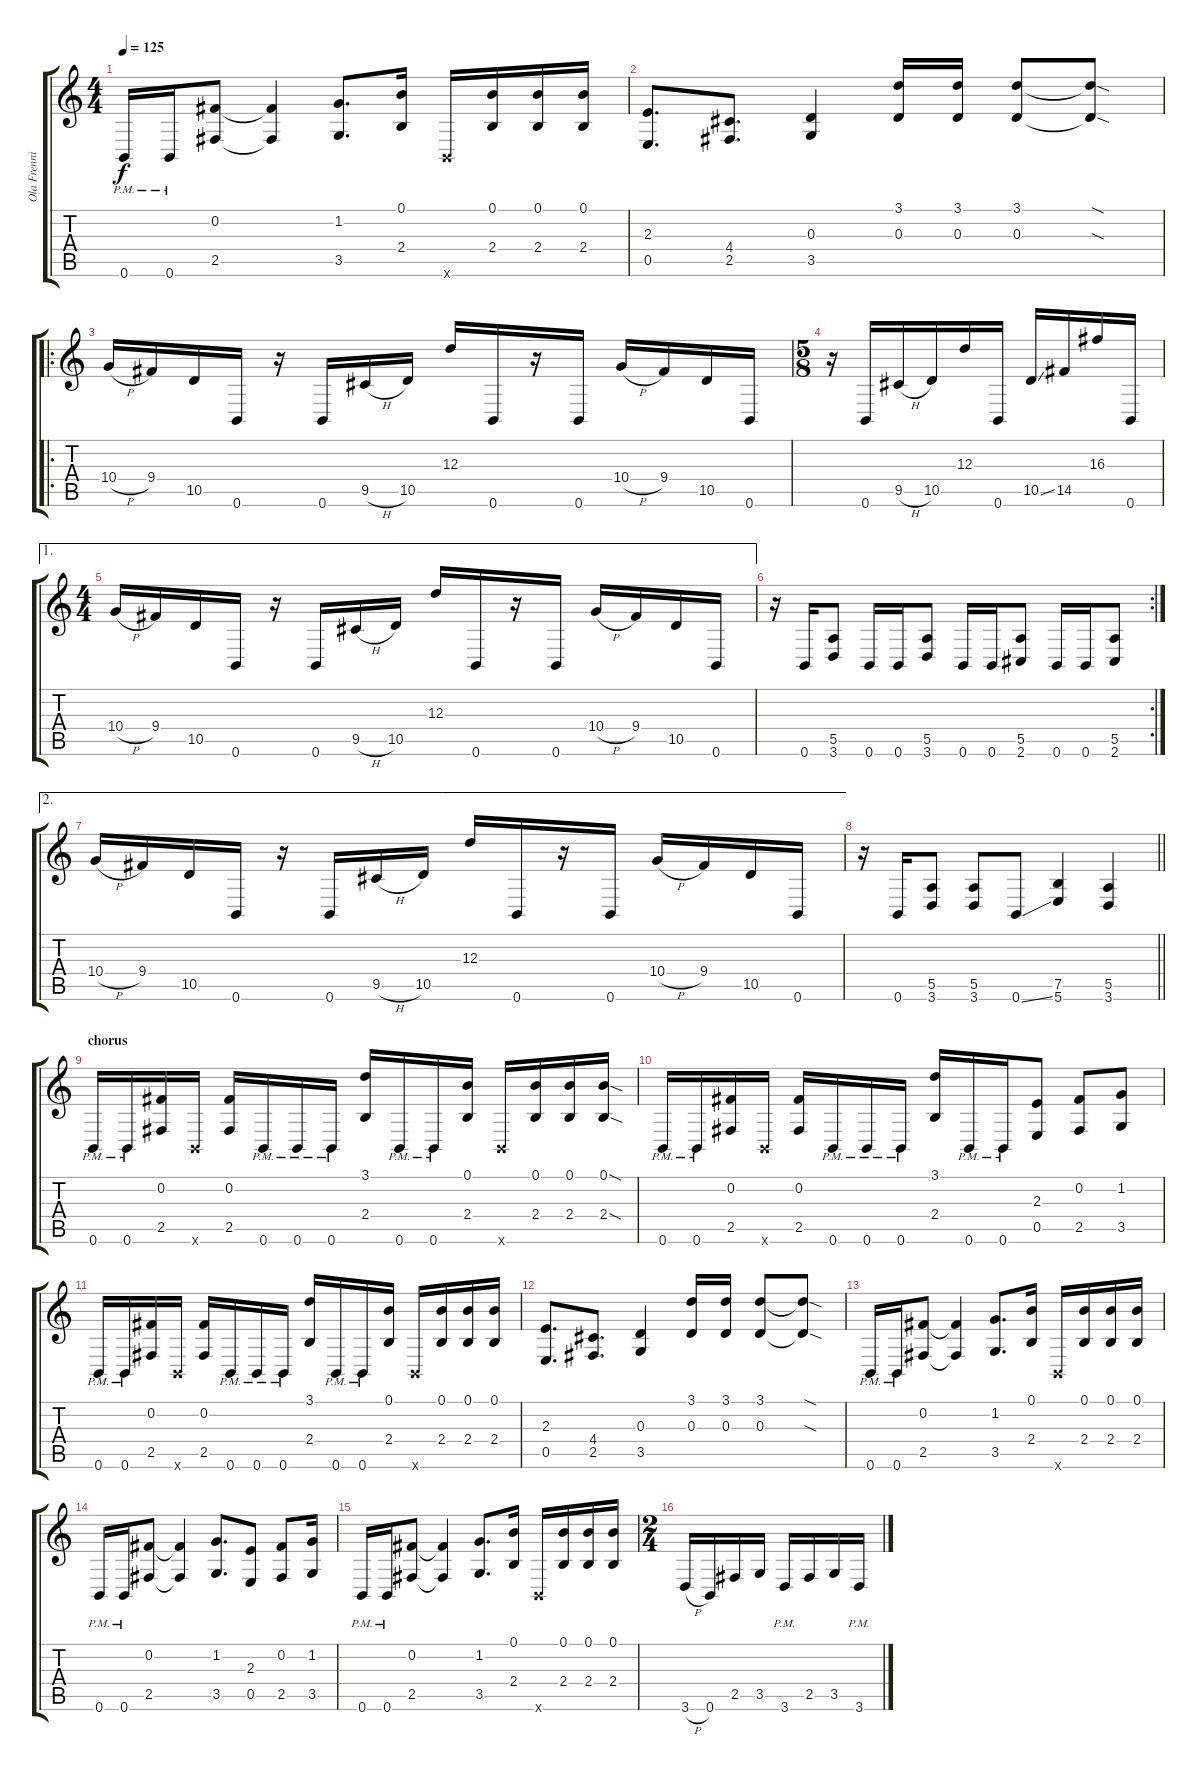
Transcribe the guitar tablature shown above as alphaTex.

\track ("Ola Frenning" "Ola Frenni") {instrument distortionguitar}
\staff {score tabs}
\tuning (B3 Gb3 D3 A2 E2 B1) {hide}
\ts (4 4)
\tempo 125
\clef g2
\ks c
0.6{pm}.16{dy f} 0.6{pm}.16 (0.2 2.5).8 (0.2{t} 2.5{t}).4 (1.2 3.5).8{d} (0.1 2.4).16 0.6{x}.16 (0.1 2.4).16 (0.1 2.4).16 (0.1 2.4).16 |
(2.3 0.5).8{d} (4.4 2.5).8{d} (0.3 3.5).4 (3.1 0.3).16 (3.1 0.3).16 (3.1 0.3).8 (3.1{sod t} 0.3{sod t}).8 |
\ro
10.4{h}.16 9.4.16 10.5.16 0.6.16 r.16 0.6.16 9.5{h}.16 10.5.16 12.3.16 0.6.16 r.16 0.6.16 10.4{h}.16 9.4.16 10.5.16 0.6.16 |
\ts (5 8)
r.16 0.6.16 9.5{h}.16 10.5.16 12.3.16 0.6.16 10.5{ss}.16 14.5.16 16.3.16 0.6.16 |
\ae 1
\ts (4 4)
10.4{h}.16 9.4.16 10.5.16 0.6.16 r.16 0.6.16 9.5{h}.16 10.5.16 12.3.16 0.6.16 r.16 0.6.16 10.4{h}.16 9.4.16 10.5.16 0.6.16 |
\rc 2
r.16 0.6.16 (5.5 3.6).8 0.6.16 0.6.16 (5.5 3.6).8 0.6.16 0.6.16 (5.5 2.6).8 0.6.16 0.6.16 (5.5 2.6).8 |
\ae 2
10.4{h}.16 9.4.16 10.5.16 0.6.16 r.16 0.6.16 9.5{h}.16 10.5.16 12.3.16 0.6.16 r.16 0.6.16 10.4{h}.16 9.4.16 10.5.16 0.6.16 |
\barLineRight lightlight
r.16 0.6.16 (5.5 3.6).8 (5.5 3.6).8 0.6{ss}.8 (7.5 5.6).4 (5.5 3.6).4 |
\section ("" "chorus")
0.6{pm}.16 0.6{pm}.16 (0.2 2.5).16 0.6{x}.16 (0.2 2.5).16 0.6{pm}.16 0.6{pm}.16 0.6{pm}.16 (3.1 2.4).16 0.6{pm}.16 0.6{pm}.16 (0.1 2.4).16 0.6{x}.16 (0.1 2.4).16 (0.1 2.4).16 (0.1{sod} 2.4{sod}).16 |
0.6{pm}.16 0.6{pm}.16 (0.2 2.5).16 0.6{x}.16 (0.2 2.5).16 0.6{pm}.16 0.6{pm}.16 0.6{pm}.16 (3.1 2.4).16 0.6{pm}.16 0.6{pm}.16 (2.3 0.5).8 (0.2 2.5).8 (1.2 3.5).8 |
0.6{pm}.16 0.6{pm}.16 (0.2 2.5).16 0.6{x}.16 (0.2 2.5).16 0.6{pm}.16 0.6{pm}.16 0.6{pm}.16 (3.1 2.4).16 0.6{pm}.16 0.6{pm}.16 (0.1 2.4).16 0.6{x}.16 (0.1 2.4).16 (0.1 2.4).16 (0.1 2.4).16 |
(2.3 0.5).8{d} (4.4 2.5).8{d} (0.3 3.5).4 (3.1 0.3).16 (3.1 0.3).16 (3.1 0.3).8 (3.1{sod t} 0.3{sod t}).8 |
0.6{pm}.16 0.6{pm}.16 (0.2 2.5).8 (0.2{t} 2.5{t}).4 (1.2 3.5).8{d} (0.1 2.4).16 0.6{x}.16 (0.1 2.4).16 (0.1 2.4).16 (0.1 2.4).16 |
0.6{pm}.16 0.6{pm}.16 (0.2 2.5).8 (0.2{t} 2.5{t}).4 (1.2 3.5).8{d} (2.3 0.5).8 (0.2 2.5).8 (1.2 3.5).16 |
0.6{pm}.16 0.6{pm}.16 (0.2 2.5).8 (0.2{t} 2.5{t}).4 (1.2 3.5).8{d} (0.1 2.4).16 0.6{x}.16 (0.1 2.4).16 (0.1 2.4).16 (0.1 2.4).16 |
\ts (2 4)
3.6{h}.16 0.6.16 2.5.16 3.5.16 3.6{pm}.16 2.5.16 3.5.16 3.6{pm}.16
